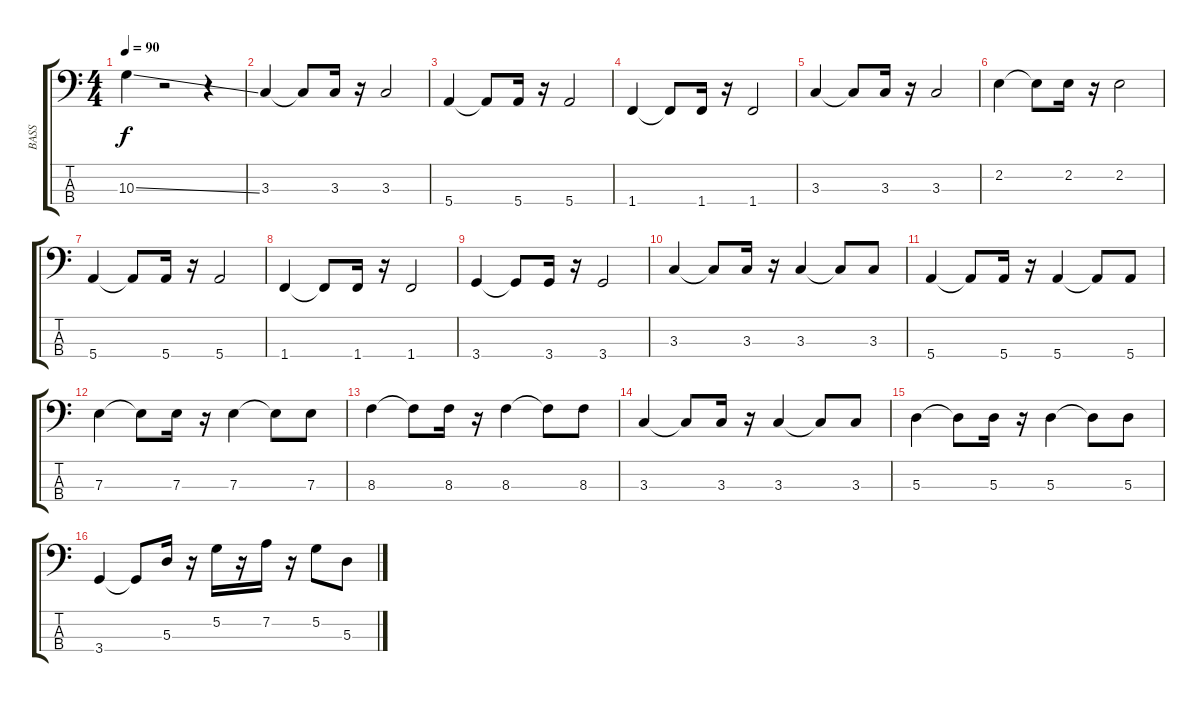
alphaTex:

\track ("BASS" "BASS") {instrument electricbassfinger}
\staff {score tabs}
\tuning (G2 D2 A1 E1) {hide}
\ts (4 4)
\tempo 90
\clef f4
\ks c
10.3{ss}.4{dy f} r.2 r.4 |
3.3.4 3.3{t}.8 3.3.16 r.16 3.3.2 |
5.4.4 5.4{t}.8 5.4.16 r.16 5.4.2 |
1.4.4 1.4{t}.8 1.4.16 r.16 1.4.2 |
3.3.4 3.3{t}.8 3.3.16 r.16 3.3.2 |
2.2.4 2.2{t}.8 2.2.16 r.16 2.2.2 |
5.4.4 5.4{t}.8 5.4.16 r.16 5.4.2 |
1.4.4 1.4{t}.8 1.4.16 r.16 1.4.2 |
3.4.4 3.4{t}.8 3.4.16 r.16 3.4.2 |
3.3.4 3.3{t}.8 3.3.16 r.16 3.3.4 3.3{t}.8 3.3.8 |
5.4.4 5.4{t}.8 5.4.16 r.16 5.4.4 5.4{t}.8 5.4.8 |
7.3.4 7.3{t}.8 7.3.16 r.16 7.3.4 7.3{t}.8 7.3.8 |
8.3.4 8.3{t}.8 8.3.16 r.16 8.3.4 8.3{t}.8 8.3.8 |
3.3.4 3.3{t}.8 3.3.16 r.16 3.3.4 3.3{t}.8 3.3.8 |
5.3.4 5.3{t}.8 5.3.16 r.16 5.3.4 5.3{t}.8 5.3.8 |
3.4.4 3.4{t}.8 5.3.16 r.16 5.2.16 r.16 7.2.16 r.16 5.2.8 5.3.8
